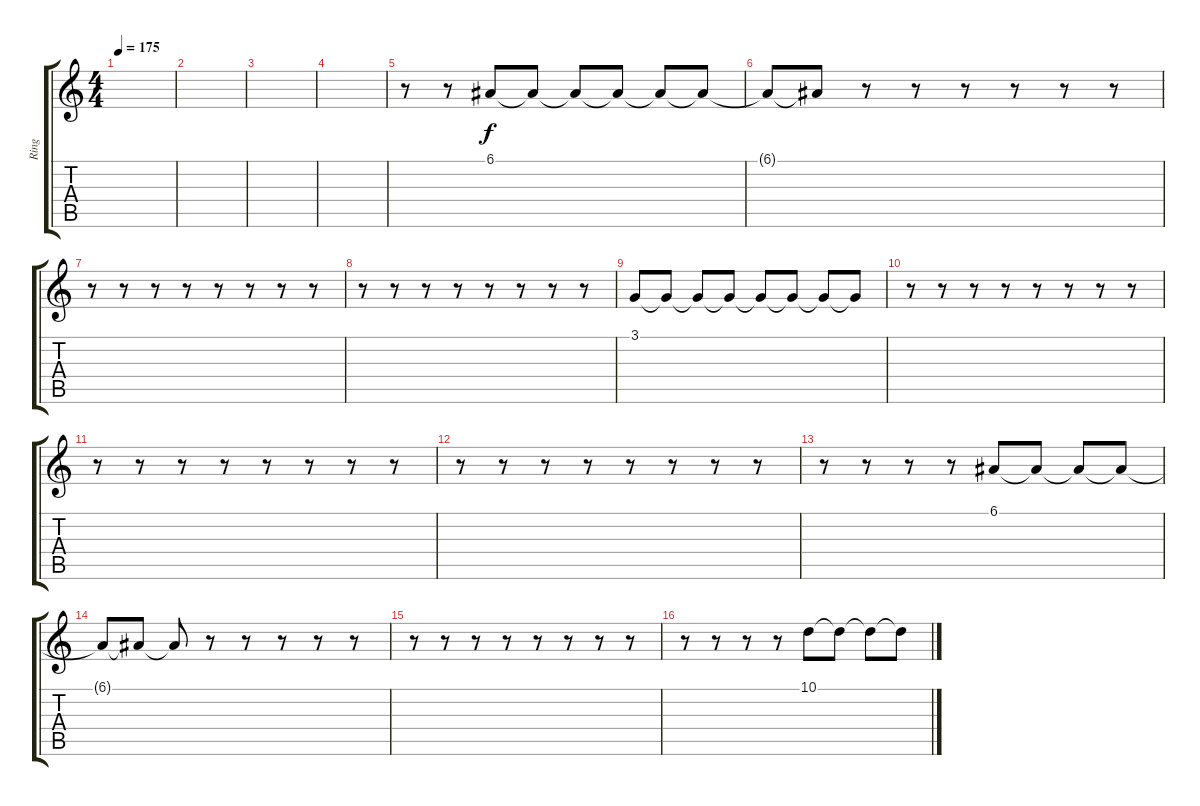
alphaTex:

\track ("Ring" "Ring") {instrument harpsichord}
\staff {score tabs}
\tuning (E4 B3 G3 D3 A2 E2) {hide}
\ts (4 4)
\tempo 175
\clef g2
\ks c
|
|
|
|
r.8 r.8 6.1.8 6.1{t}.8 6.1{t}.8 6.1{t}.8 6.1{t}.8 6.1{t}.8 |
6.1{t}.8 6.1{t}.8 r.8 r.8 r.8 r.8 r.8 r.8 |
r.8 r.8 r.8 r.8 r.8 r.8 r.8 r.8 |
r.8 r.8 r.8 r.8 r.8 r.8 r.8 r.8 |
3.1.8 3.1{t}.8 3.1{t}.8 3.1{t}.8 3.1{t}.8 3.1{t}.8 3.1{t}.8 3.1{t}.8 |
r.8 r.8 r.8 r.8 r.8 r.8 r.8 r.8 |
r.8 r.8 r.8 r.8 r.8 r.8 r.8 r.8 |
r.8 r.8 r.8 r.8 r.8 r.8 r.8 r.8 |
r.8 r.8 r.8 r.8 6.1.8 6.1{t}.8 6.1{t}.8 6.1{t}.8 |
6.1{t}.8 6.1{t}.8 6.1{t}.8 r.8 r.8 r.8 r.8 r.8 |
r.8 r.8 r.8 r.8 r.8 r.8 r.8 r.8 |
r.8 r.8 r.8 r.8 10.1.8 10.1{t}.8 10.1{t}.8 10.1{t}.8
